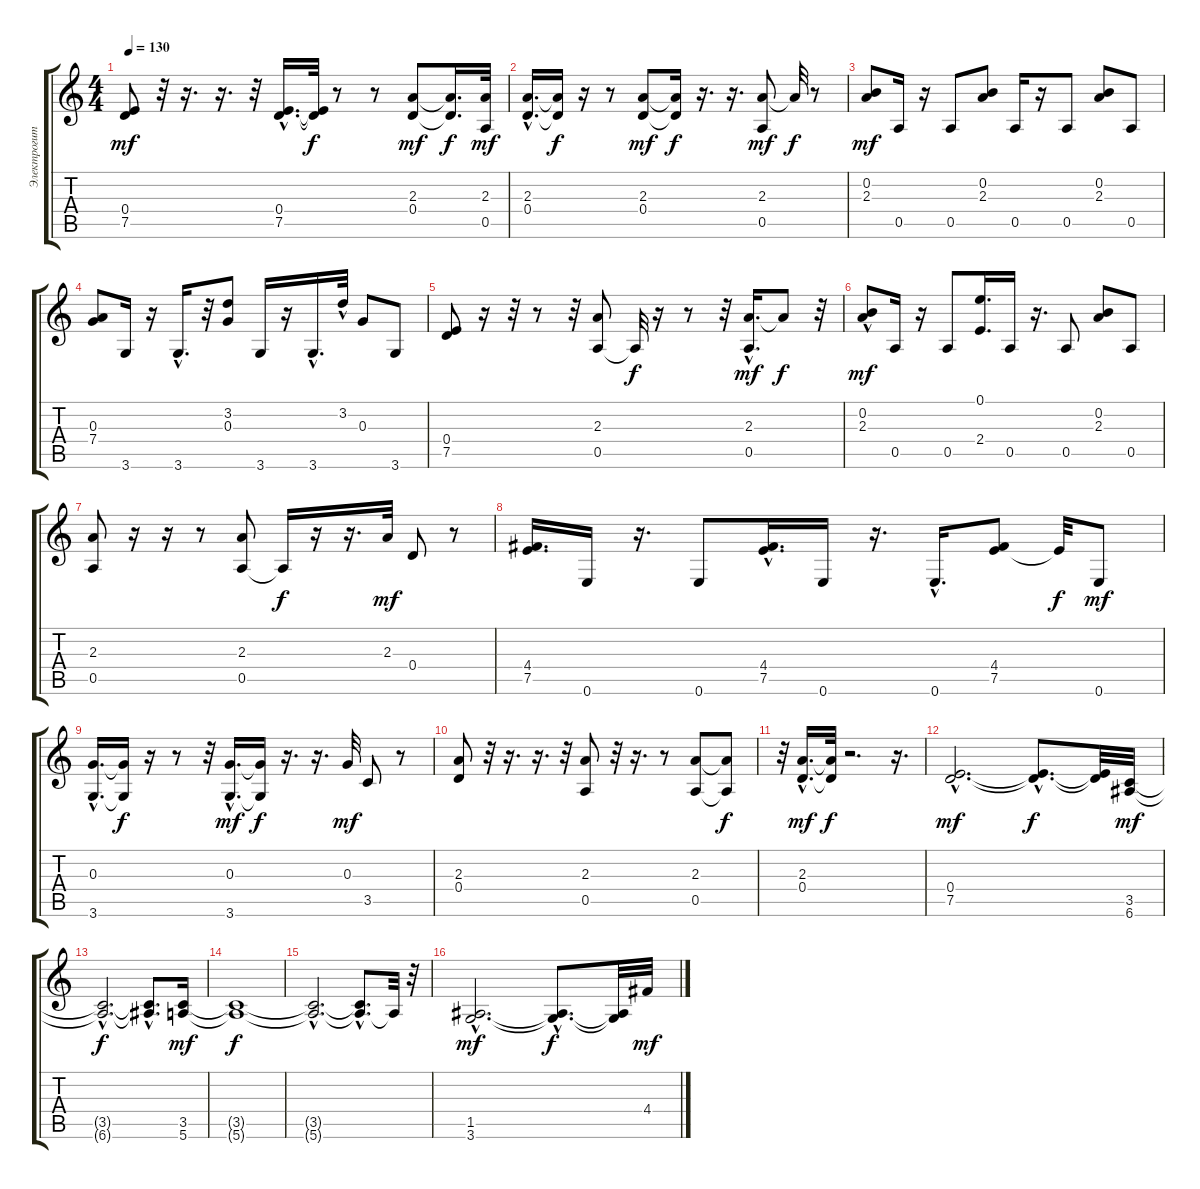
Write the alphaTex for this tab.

\track ("Электрогитара" "Электрогит") {instrument overdrivenguitar}
\staff {score tabs}
\tuning (E4 B3 G3 D3 A2 E2) {hide}
\ts (4 4)
\tempo 130
\clef g2
\ks c
(0.4 7.5).8{dy mf} r.32 r.16{d} r.16{d} r.32 (0.4{hac} 7.5{hac}).16{d} (0.4{t} 7.5{t}).32{dy f} r.8 r.8 (2.3 0.4).8{dy mf} (2.3{t} 0.4{t}).16{d dy f} (2.3 0.5).32{dy mf} |
(2.3{hac} 0.4{hac}).16{d} (2.3{t} 0.4{t}).16{dy f} r.16 r.8 (2.3 0.4).8{dy mf} (2.3{t} 0.4{t}).16{dy f} r.16{d} r.16{d} (2.3 0.5).8{dy mf} 2.3{t}.32{dy f} r.8 |
(0.2 2.3).8{dy mf} 0.5.16 r.16 0.5.8 (0.2 2.3).8 0.5.16 r.16 0.5.8 (0.2 2.3).8 0.5.8 |
(0.3 7.4).8 3.6.16 r.16 3.6{hac}.16{d} r.32 (3.2 0.3).8 3.6.16 r.16 3.6{hac}.16{d} 3.2{hac}.32 0.3.8 3.6.8 |
(0.4 7.5).8 r.16 r.32 r.8 r.32 (2.3 0.5).8 0.5{t}.32{dy f} r.16 r.8 r.32 (2.3{hac} 0.5{hac}).16{d dy mf} 2.3{t}.8{dy f} r.32 |
(0.2{hac} 2.3).8{dy mf} 0.5.16 r.16 0.5.8 (0.1 2.4).16{d} 0.5.16 r.16{d} 0.5.8 (0.2 2.3).8 0.5.8 |
(2.3 0.5).8 r.16 r.16 r.8 (2.3 0.5).8 0.5{t}.16{dy f} r.16 r.16{d} 2.3.32{dy mf} 0.4.8 r.8 |
(4.4 7.5).16{d} 0.6.16 r.16{d} 0.6.8 (4.4{hac} 7.5).16{d} 0.6.16 r.16{d} 0.6{hac}.16{d} (4.4 7.5).8 7.5{t}.32{dy f} 0.6.8{dy mf} |
(0.3{hac} 3.6{hac}).16{d} (0.3{t} 3.6{t}).16{dy f} r.16 r.8 r.32 (0.3{hac} 3.6{hac}).16{d dy mf} (0.3{t} 3.6{t}).16{dy f} r.16{d} r.16{d} 0.3.32{dy mf} 3.5.8 r.8 |
(2.3 0.4).8 r.32 r.16{d} r.16{d} r.32 (2.3 0.5).8 r.32 r.16{d} r.8 (2.3 0.5).8 (2.3{t} 0.5{t}).8{dy f} |
r.32 (2.3{hac} 0.4{hac}).16{d dy mf} (2.3{t} 0.4{t}).32{dy f} r.2{d} r.16{d} |
(0.4{hac} 7.5{hac}).2{d dy mf} (0.4{hac t} 7.5{hac t}).8{d dy f} (0.4{t} 7.5{t}).32 (3.5 6.6).32{dy mf} |
(3.5{hac t} 6.6{hac t}).2{d dy f} (3.5{t} 6.6{hac t}).8{d} (3.5 5.6).16{dy mf} |
(3.5{t} 5.6{t}).1{dy f} |
(3.5{hac t} 5.6{hac t}).2{d} (3.5{hac t} 5.6{hac t}).8{d} 5.6{t}.32 r.32 |
(1.5{hac} 3.6{hac}).2{d dy mf} (1.5{hac t} 3.6{hac t}).8{d dy f} (1.5{t} 3.6{t}).32 4.4.32{dy mf}
